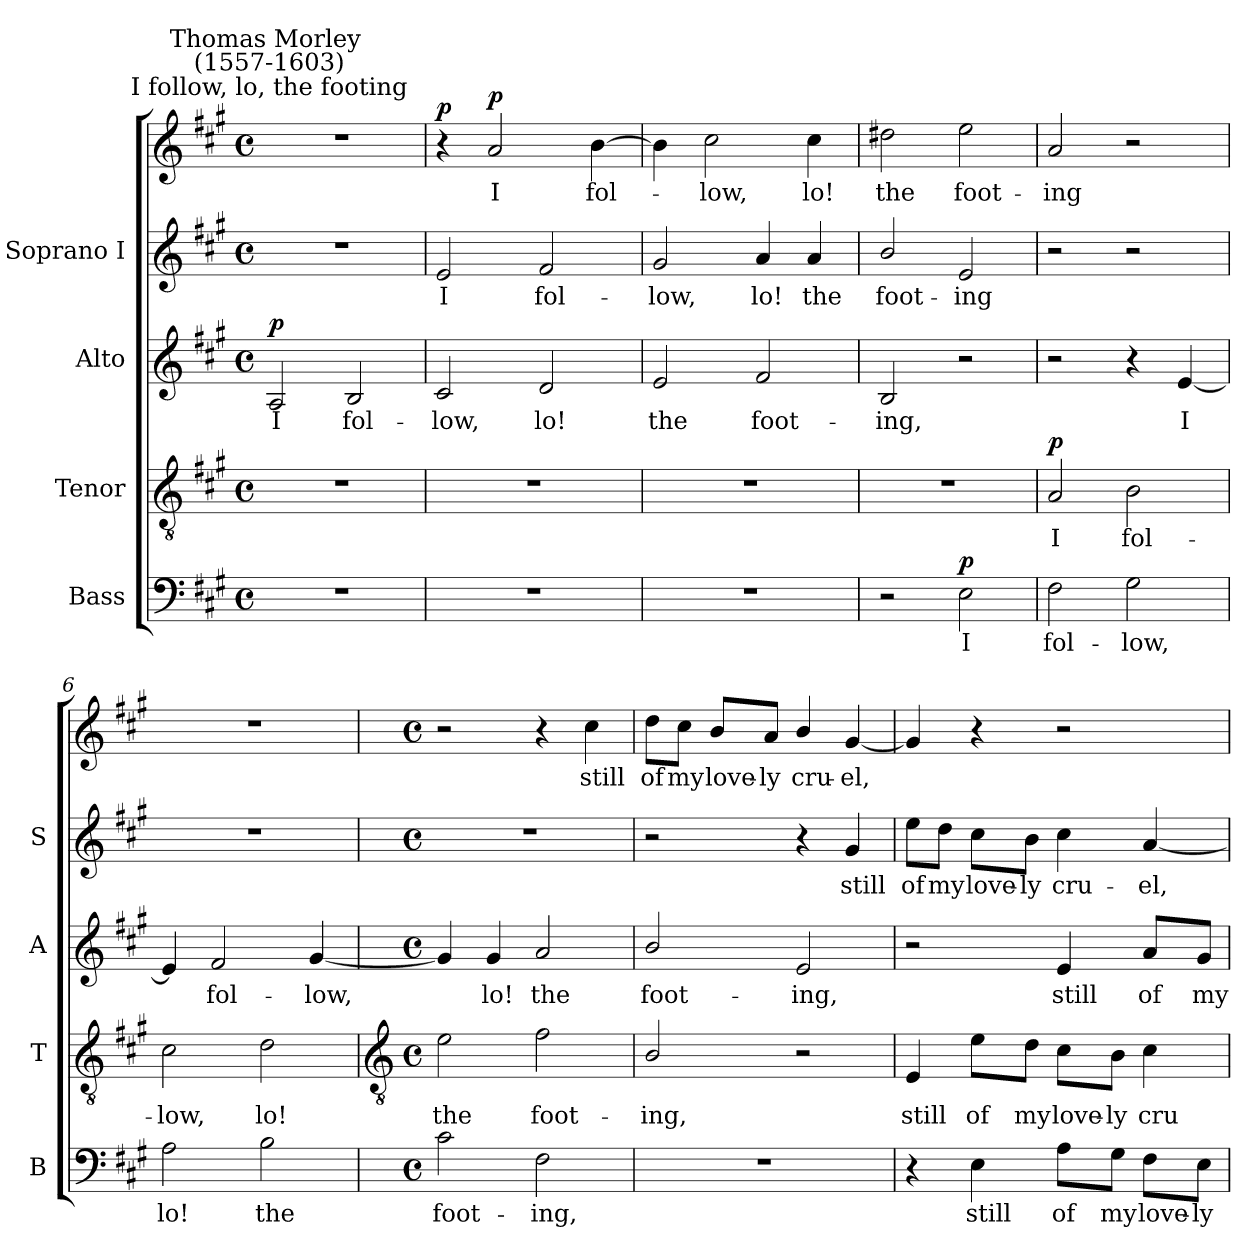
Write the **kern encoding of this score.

**kern	**text	**dynam	**kern	**text	**dynam	**kern	**text	**dynam	**kern	**text	**kern	**text	**dynam
*part4	*part4	*part4	*part3	*part3	*part3	*part2	*part2	*part2	*part1	*part1	*part1	*part1	*part1
*staff5	*staff5	*staff5	*staff4	*staff4	*staff4	*staff3	*staff3	*staff3	*staff2	*staff2	*staff1	*staff1	*staff1/2
*I"Bass	*	*	*I"Tenor	*	*	*I"Alto	*	*	*I"Soprano I	*	*	*	*
*I'B	*	*	*I'T	*	*	*I'A	*	*	*I'S	*	*	*	*
*clefF4	*	*	*clefGv2	*	*	*clefG2	*	*	*clefG2	*	*clefG2	*	*
*k[f#c#g#]	*	*	*k[f#c#g#]	*	*	*k[f#c#g#]	*	*	*k[f#c#g#]	*	*k[f#c#g#]	*	*
*A:	*	*	*A:	*	*	*A:	*	*	*A:	*	*A:	*	*
*M4/4	*	*	*M4/4	*	*	*M4/4	*	*	*M4/4	*	*M4/4	*	*
*met(c)	*	*	*met(c)	*	*	*met(c)	*	*	*met(c)	*	*met(c)	*	*
=1	=1	=1	=1	=1	=1	=1	=1	=1	=1	=1	=1	=1	=1
!	!	!	!	!	!	!	!	!	!	!	!LO:TX:a:cj:t=I follow, lo, the footing	!	!
!	!	!	!	!	!	!	!	!	!	!	!LO:TX:a:cj:t=Thomas Morley \n(1557-1603)	!	!
!	!	!	!	!	!	!	!LO:LY:b	!LO:DY:b	!	!	!	!	!
1r	.	.	1r	.	.	2A	I	p	1r	.	1r	.	.
!	!	!	!	!	!	!	!LO:LY:b	!	!	!	!	!	!
.	.	.	.	.	.	2B	fol-	.	.	.	.	.	.
=2	=2	=2	=2	=2	=2	=2	=2	=2	=2	=2	=2	=2	=2
!	!	!	!	!	!	!	!LO:LY:b	!	!	!LO:LY:b	!	!	!LO:DY:b=2
1r	.	.	1r	.	.	2c#	-low,	.	2e	I	4r	.	p
!	!	!	!	!	!	!	!	!	!	!	!	!LO:LY:b	!LO:DY:b
.	.	.	.	.	.	.	.	.	.	.	2a	I	p
!	!	!	!	!	!	!	!LO:LY:b	!	!	!LO:LY:b	!	!	!
.	.	.	.	.	.	2d	lo!	.	2f#	fol-	.	.	.
!	!	!	!	!	!	!	!	!	!	!	!	!LO:LY:b	!
.	.	.	.	.	.	.	.	.	.	.	[4b	fol-	.
=3	=3	=3	=3	=3	=3	=3	=3	=3	=3	=3	=3	=3	=3
!	!	!	!	!	!	!	!LO:LY:b	!	!	!LO:LY:b	!	!	!
1r	.	.	1r	.	.	2e	the	.	2g#	low,	4b]	.	.
!	!	!	!	!	!	!	!	!	!	!	!	!LO:LY:b	!
.	.	.	.	.	.	.	.	.	.	.	2cc#	-low,	.
!	!	!	!	!	!	!	!LO:LY:b	!	!	!LO:LY:b	!	!	!
.	.	.	.	.	.	2f#	foot-	.	4a	lo!	.	.	.
!	!	!	!	!	!	!	!	!	!	!LO:LY:b	!	!LO:LY:b	!
.	.	.	.	.	.	.	.	.	4a	the	4cc#	lo!	.
=4	=4	=4	=4	=4	=4	=4	=4	=4	=4	=4	=4	=4	=4
!	!	!	!	!	!	!	!LO:LY:b	!	!	!LO:LY:b	!	!LO:LY:b	!
2r	.	.	1r	.	.	2B	-ing,	.	2b/	-foot-	2dd#X	the	.
!	!LO:LY:b	!LO:DY:b	!	!	!	!	!	!	!	!LO:LY:b	!	!LO:LY:b	!
2E	I	p	.	.	.	2r	.	.	2e	-ing	2ee	foot-	.
=5	=5	=5	=5	=5	=5	=5	=5	=5	=5	=5	=5	=5	=5
!	!LO:LY:b	!	!	!LO:LY:b	!LO:DY:b	!	!	!	!	!	!	!LO:LY:b	!
2F#	fol-	.	2A	I	p	2r	.	.	2r	.	2a	ing	.
!	!LO:LY:b	!	!	!LO:LY:b	!	!	!	!	!	!	!	!	!
2G#	-low,	.	2B	fol-	.	4r	.	.	2r	.	2r	.	.
!	!	!	!	!	!	!	!LO:LY:b	!	!	!	!	!	!
.	.	.	.	.	.	[4e	I	.	.	.	.	.	.
=6	=6	=6	=6	=6	=6	=6	=6	=6	=6	=6	=6	=6	=6
!	!LO:LY:b	!	!	!LO:LY:b	!	!	!	!	!	!	!	!	!
2A	lo!	.	2c#	-low,	.	4e]	.	.	1r	.	1r	.	.
!	!	!	!	!	!	!	!LO:LY:b	!	!	!	!	!	!
.	.	.	.	.	.	2f#	fol-	.	.	.	.	.	.
!	!LO:LY:b	!	!	!LO:LY:b	!	!	!	!	!	!	!	!	!
2B	the	.	2d	lo!	.	.	.	.	.	.	.	.	.
!	!	!	!	!	!	!	!LO:LY:b	!	!	!	!	!	!
.	.	.	.	.	.	[4g#	-low,	.	.	.	.	.	.
!!LO:LB:g=z
=7	=7	=7	=7	=7	=7	=7	=7	=7	=7	=7	=7	=7	=7
*	*	*	*clefGv2	*	*	*	*	*	*	*	*	*	*
*M4/4	*	*	*M4/4	*	*	*M4/4	*	*	*M4/4	*	*M4/4	*	*
*met(c)	*	*	*met(c)	*	*	*met(c)	*	*	*met(c)	*	*met(c)	*	*
!	!LO:LY:b	!	!	!LO:LY:b	!	!	!	!	!	!	!	!	!
2c#	foot-	.	2e	the	.	4g#]	.	.	1r	.	2r	.	.
!	!	!	!	!	!	!	!LO:LY:b	!	!	!	!	!	!
.	.	.	.	.	.	4g#	lo!	.	.	.	.	.	.
!	!LO:LY:b	!	!	!LO:LY:b	!	!	!LO:LY:b	!	!	!	!	!	!
2F#	-ing,	.	2f#	foot-	.	2a	the	.	.	.	4r	.	.
!	!	!	!	!	!	!	!	!	!	!	!	!LO:LY:b	!
.	.	.	.	.	.	.	.	.	.	.	4cc#	still	.
=8	=8	=8	=8	=8	=8	=8	=8	=8	=8	=8	=8	=8	=8
!	!	!	!	!LO:LY:b	!	!	!LO:LY:b	!	!	!	!	!LO:LY:b	!
1r	.	.	2B/	-ing,	.	2b/	foot-	.	2r	.	8dd\L	of	.
!	!	!	!	!	!	!	!	!	!	!	!	!LO:LY:b	!
.	.	.	.	.	.	.	.	.	.	.	8cc#\J	my	.
!	!	!	!	!	!	!	!	!	!	!	!	!LO:LY:b	!
.	.	.	.	.	.	.	.	.	.	.	8b/L	love-	.
!	!	!	!	!	!	!	!	!	!	!	!	!LO:LY:b	!
.	.	.	.	.	.	.	.	.	.	.	8a/J	-ly	.
!	!	!	!	!	!	!	!LO:LY:b	!	!	!	!	!LO:LY:b	!
.	.	.	2r	.	.	2e	-ing,	.	4r	.	4b/	cru-	.
!	!	!	!	!	!	!	!	!	!	!LO:LY:b	!	!LO:LY:b	!
.	.	.	.	.	.	.	.	.	4g#	still	[4g#	-el,	.
=9	=9	=9	=9	=9	=9	=9	=9	=9	=9	=9	=9	=9	=9
!	!	!	!	!LO:LY:b	!	!	!	!	!	!LO:LY:b	!	!	!
4r	.	.	4E	still	.	2r	.	.	8ee\L	of	4g#]	.	.
!	!	!	!	!	!	!	!	!	!	!LO:LY:b	!	!	!
.	.	.	.	.	.	.	.	.	8dd\J	my	.	.	.
!	!LO:LY:b	!	!	!LO:LY:b	!	!	!	!	!	!LO:LY:b	!	!	!
4E	still	.	8e\L	of	.	.	.	.	8cc#\L	love-	4r	.	.
!	!	!	!	!LO:LY:b	!	!	!	!	!	!LO:LY:b	!	!	!
.	.	.	8d\J	my	.	.	.	.	8b\J	-ly	.	.	.
!	!LO:LY:b	!	!	!LO:LY:b	!	!	!LO:LY:b	!	!	!LO:LY:b	!	!	!
8A\L	of	.	8c#\L	love-	.	4e	still	.	4cc#	cru-	2r	.	.
!	!LO:LY:b	!	!	!LO:LY:b	!	!	!	!	!	!	!	!	!
8G#\J	my	.	8B\J	-ly	.	.	.	.	.	.	.	.	.
!	!LO:LY:b	!	!	!LO:LY:b	!	!	!LO:LY:b	!	!	!LO:LY:b	!	!	!
8F#\L	love-	.	4c#	cru-	.	8a/L	of	.	[4a	-el,	.	.	.
!	!LO:LY:b	!	!	!	!	!	!LO:LY:b	!	!	!	!	!	!
8E\J	-ly	.	.	.	.	8g#/J	my	.	.	.	.	.	.
=	=	=	=	=	=	=	=	=	=	=	=	=	=
*-	*-	*-	*-	*-	*-	*-	*-	*-	*-	*-	*-	*-	*-
